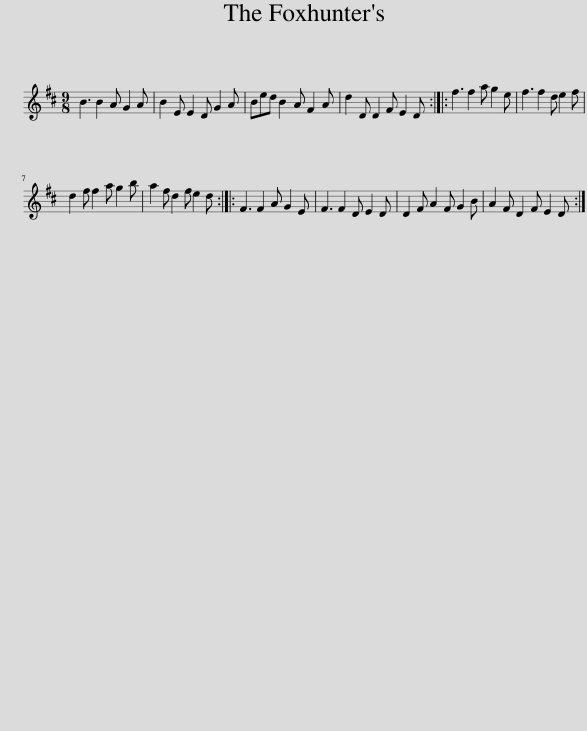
X:1
L:1/8
M:9/8
I:linebreak $
K:D
V:1 treble
V:1
 B3 B2 A G2 A | B2 E E2 D G2 A | Bed B2 A F2 A | d2 D D2 F E2 D :: f3 f2 a g2 e | %5
 f3 f2 d e2 f |$ d2 f f2 a g2 b | a2 f d2 f e2 d :: F3 F2 A G2 E | F3 F2 D E2 D | %10
 D2 F A2 F G2 B | A2 F D2 F E2 D :| %12
